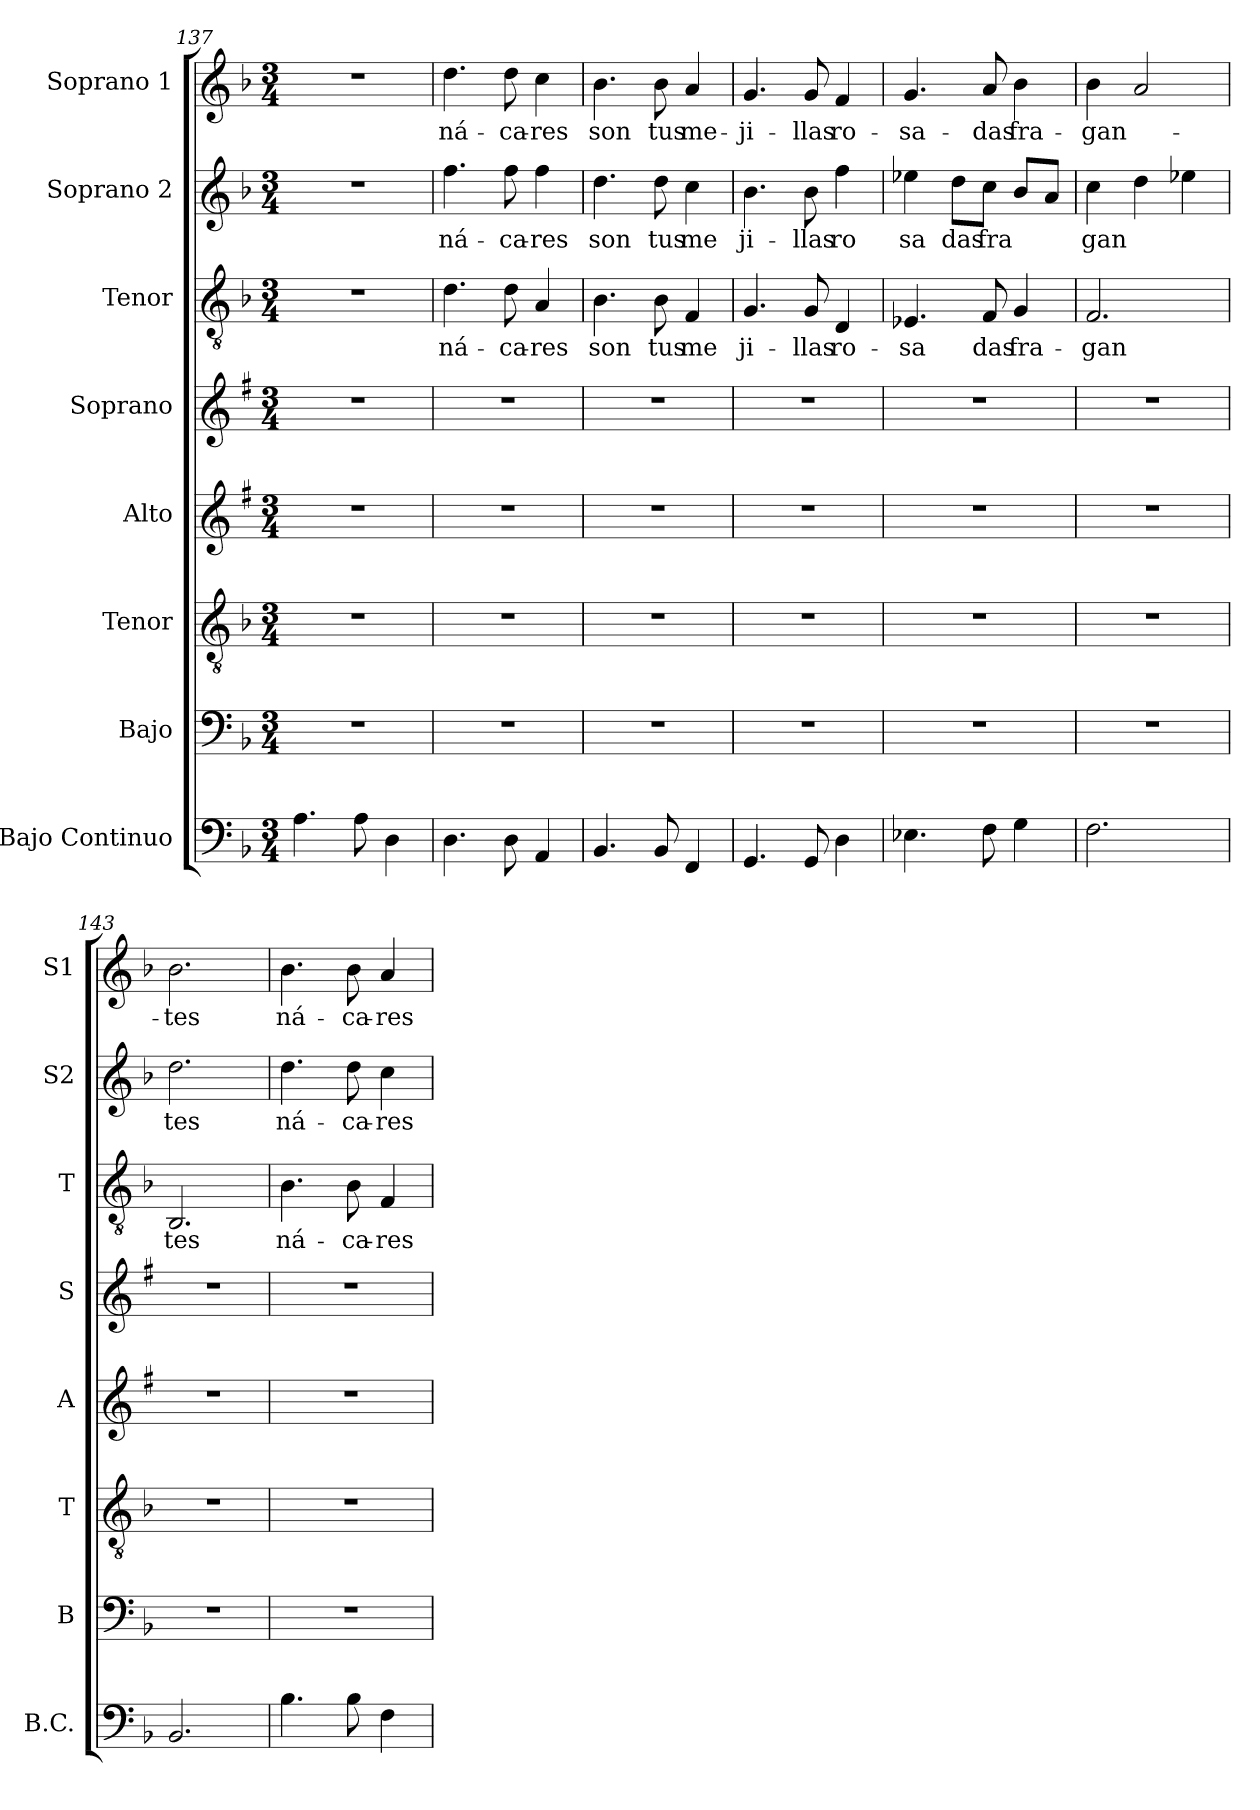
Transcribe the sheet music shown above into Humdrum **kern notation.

**kern	**kern	**kern	**kern	**kern	**kern	**text	**kern	**text	**kern	**text
*part8	*part7	*part6	*part5	*part4	*part3	*part3	*part2	*part2	*part1	*part1
*staff8	*staff7	*staff6	*staff5	*staff4	*staff3	*staff3	*staff2	*staff2	*staff1	*staff1
*I"Bajo Continuo	*I"Bajo	*I"Tenor	*I"Alto	*I"Soprano	*I"Tenor	*	*I"Soprano 2	*	*I"Soprano 1	*
*I'B.C.	*I'B	*I'T	*I'A	*I'S	*I'T	*	*I'S2	*	*I'S1	*
*clefF4	*clefF4	*clefGv2	*clefG2	*clefG2	*clefGv2	*	*clefG2	*	*clefG2	*
*	*	*	*ITrd1c2	*ITrd1c2	*	*	*	*	*	*
*k[b-]	*k[b-]	*k[b-]	*k[b-]	*k[b-]	*k[b-]	*	*k[b-]	*	*k[b-]	*
*F:	*F:	*F:	*F:	*F:	*F:	*	*F:	*	*F:	*
*M3/4	*M3/4	*M3/4	*M3/4	*M3/4	*M3/4	*	*M3/4	*	*M3/4	*
=137	=137	=137	=137	=137	=137	=137	=137	=137	=137	=137
4.A\	2.r	2.r	2.r	2.r	2.r	.	2.r	.	2.r	.
8A\	.	.	.	.	.	.	.	.	.	.
4D\	.	.	.	.	.	.	.	.	.	.
=138	=138	=138	=138	=138	=138	=138	=138	=138	=138	=138
4.D\	2.r	2.r	2.r	2.r	4.d\	ná-	4.ff\	ná-	4.dd\	ná-
8D\	.	.	.	.	8d\	-ca-	8ff\	-ca-	8dd\	-ca-
4AA/	.	.	.	.	4A/	-res	4ff\	-res	4cc\	-res
=139	=139	=139	=139	=139	=139	=139	=139	=139	=139	=139
4.BB-/	2.r	2.r	2.r	2.r	4.B-\	son	4.dd\	son	4.b-\	son
8BB-/	.	.	.	.	8B-\	tus	8dd\	tus	8b-\	tus
4FF/	.	.	.	.	4F/	me	4cc\	me	4a/	me-
=140	=140	=140	=140	=140	=140	=140	=140	=140	=140	=140
4.GG/	2.r	2.r	2.r	2.r	4.G/	ji-	4.b-\	ji-	4.g/	-ji-
8GG/	.	.	.	.	8G/	-llas	8b-\	-llas	8g/	-llas
4D\	.	.	.	.	4D/	ro-	4ff\	ro	4f/	ro-
!!LO:PB:g=z
=141	=141	=141	=141	=141	=141	=141	=141	=141	=141	=141
4.E-X\	2.r	2.r	2.r	2.r	4.E-X/	-sa	4ee-X\	sa	4.g/	-sa-
.	.	.	.	.	.	.	8dd\L	das	.	.
8F\	.	.	.	.	8F/	das	8cc\J	fra	8a/	-das
4G\	.	.	.	.	4G/	fra-	8b-/L	.	4b-\	fra-
.	.	.	.	.	.	.	8a/J	.	.	.
=142	=142	=142	=142	=142	=142	=142	=142	=142	=142	=142
2.F\	2.r	2.r	2.r	2.r	2.F/	-gan	4cc\	gan	4b-\	-gan-
.	.	.	.	.	.	.	4dd\	.	2a/	.
.	.	.	.	.	.	.	4ee-X\	.	.	.
=143	=143	=143	=143	=143	=143	=143	=143	=143	=143	=143
2.BB-/	2.r	2.r	2.r	2.r	2.BB-/	tes	2.dd\	tes	2.b-\	-tes
=144	=144	=144	=144	=144	=144	=144	=144	=144	=144	=144
4.B-\	2.r	2.r	2.r	2.r	4.B-\	ná-	4.dd\	ná-	4.b-\	ná-
8B-\	.	.	.	.	8B-\	-ca-	8dd\	-ca-	8b-\	-ca-
4F\	.	.	.	.	4F/	-res	4cc\	-res	4a/	-res
=	=	=	=	=	=	=	=	=	=	=
*-	*-	*-	*-	*-	*-	*-	*-	*-	*-	*-
